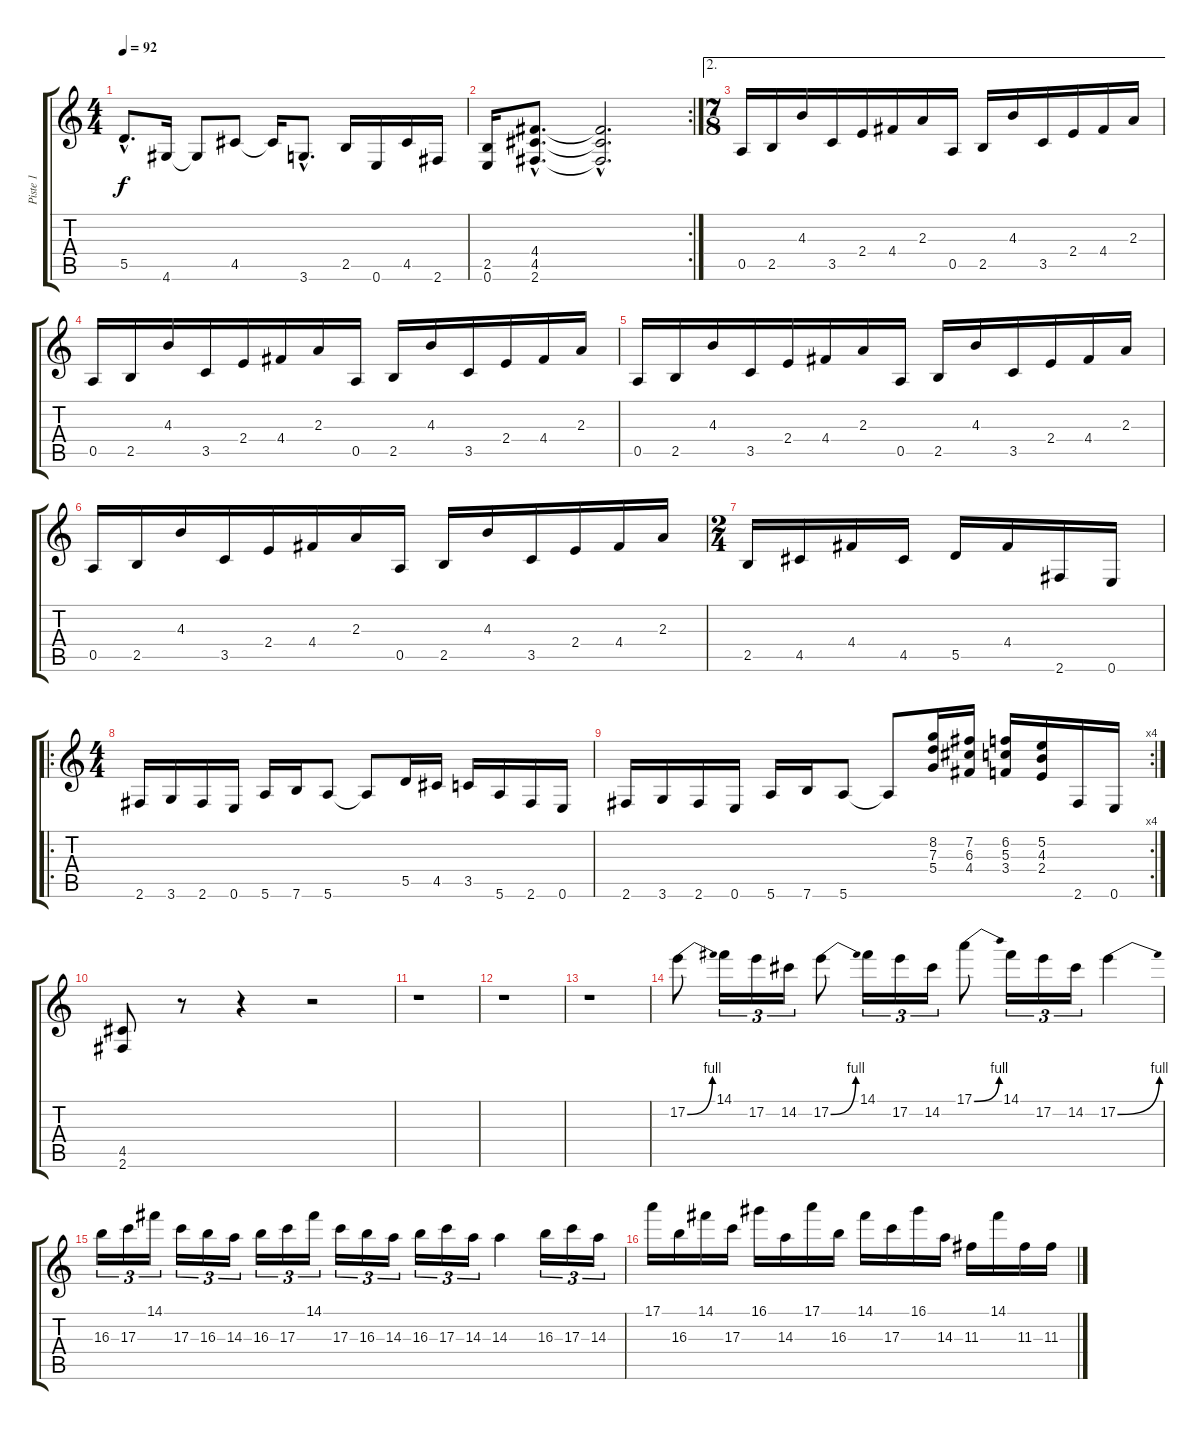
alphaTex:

\track ("Piste 1" "Piste 1") {instrument distortionguitar}
\staff {score tabs}
\tuning (E4 B3 G3 D3 A2 E2) {hide}
\ts (4 4)
\tempo 92
\clef g2
\ks c
5.5{hac}.8{d dy f} 4.6.16 4.6{t}.8 4.5.8 4.5{t}.16 3.6{hac}.8{d} 2.5.16 0.6.16 4.5.16 2.6.16 |
\rc 2
(2.5 0.6).16 (4.4{hac} 4.5{hac} 2.6{hac}).8{d} (4.4{hac t} 4.5{hac t} 2.6{hac t}).2{d} |
\ae 2
\ts (7 8)
0.5.16 2.5.16 4.3.16 3.5.16 2.4.16 4.4.16 2.3.16 0.5.16 2.5.16 4.3.16 3.5.16 2.4.16 4.4.16 2.3.16 |
0.5.16 2.5.16 4.3.16 3.5.16 2.4.16 4.4.16 2.3.16 0.5.16 2.5.16 4.3.16 3.5.16 2.4.16 4.4.16 2.3.16 |
0.5.16 2.5.16 4.3.16 3.5.16 2.4.16 4.4.16 2.3.16 0.5.16 2.5.16 4.3.16 3.5.16 2.4.16 4.4.16 2.3.16 |
0.5.16 2.5.16 4.3.16 3.5.16 2.4.16 4.4.16 2.3.16 0.5.16 2.5.16 4.3.16 3.5.16 2.4.16 4.4.16 2.3.16 |
\ts (2 4)
2.5.16 4.5.16 4.4.16 4.5.16 5.5.16 4.4.16 2.6.16 0.6.16 |
\ro
\ts (4 4)
2.6.16 3.6.16 2.6.16 0.6.16 5.6.16 7.6.16 5.6.8 5.6{t}.8 5.5.16 4.5.16 3.5.16 5.6.16 2.6.16 0.6.16 |
\rc 4
2.6.16 3.6.16 2.6.16 0.6.16 5.6.16 7.6.16 5.6.8 5.6{t}.8 (8.2 7.3 5.4).16 (7.2 6.3 4.4).16 (6.2 5.3 3.4).16 (5.2 4.3 2.4).16 2.6.16 0.6.16 |
(4.5 2.6).8 r.8 r.4 r.2 |
r.1 |
r.1 |
r.1 |
17.2{be (bend 0 0 60 4)}.8 14.1.16{tu (3 2)} 17.2.16{tu (3 2)} 14.2.16{tu (3 2)} 17.2{be (bend 0 0 60 4)}.8 14.1.16{tu (3 2)} 17.2.16{tu (3 2)} 14.2.16{tu (3 2)} 17.1{be (bend 0 0 60 4)}.8 14.1.16{tu (3 2)} 17.2.16{tu (3 2)} 14.2.16{tu (3 2)} 17.2{be (bend 0 0 60 4)}.4 |
16.3.16{tu (3 2)} 17.3.16{tu (3 2)} 14.1.16{tu (3 2)} 17.3.16{tu (3 2)} 16.3.16{tu (3 2)} 14.3.16{tu (3 2)} 16.3.16{tu (3 2)} 17.3.16{tu (3 2)} 14.1.16{tu (3 2)} 17.3.16{tu (3 2)} 16.3.16{tu (3 2)} 14.3.16{tu (3 2)} 16.3.16{tu (3 2)} 17.3.16{tu (3 2)} 14.3.16{tu (3 2)} 14.3.4 16.3.16{tu (3 2)} 17.3.16{tu (3 2)} 14.3.16{tu (3 2)} |
17.1.16 16.3.16 14.1.16 17.3.16 16.1.16 14.3.16 17.1.16 16.3.16 14.1.16 17.3.16 16.1.16 14.3.16 11.3.16 14.1.16 11.3.16 11.3.16
